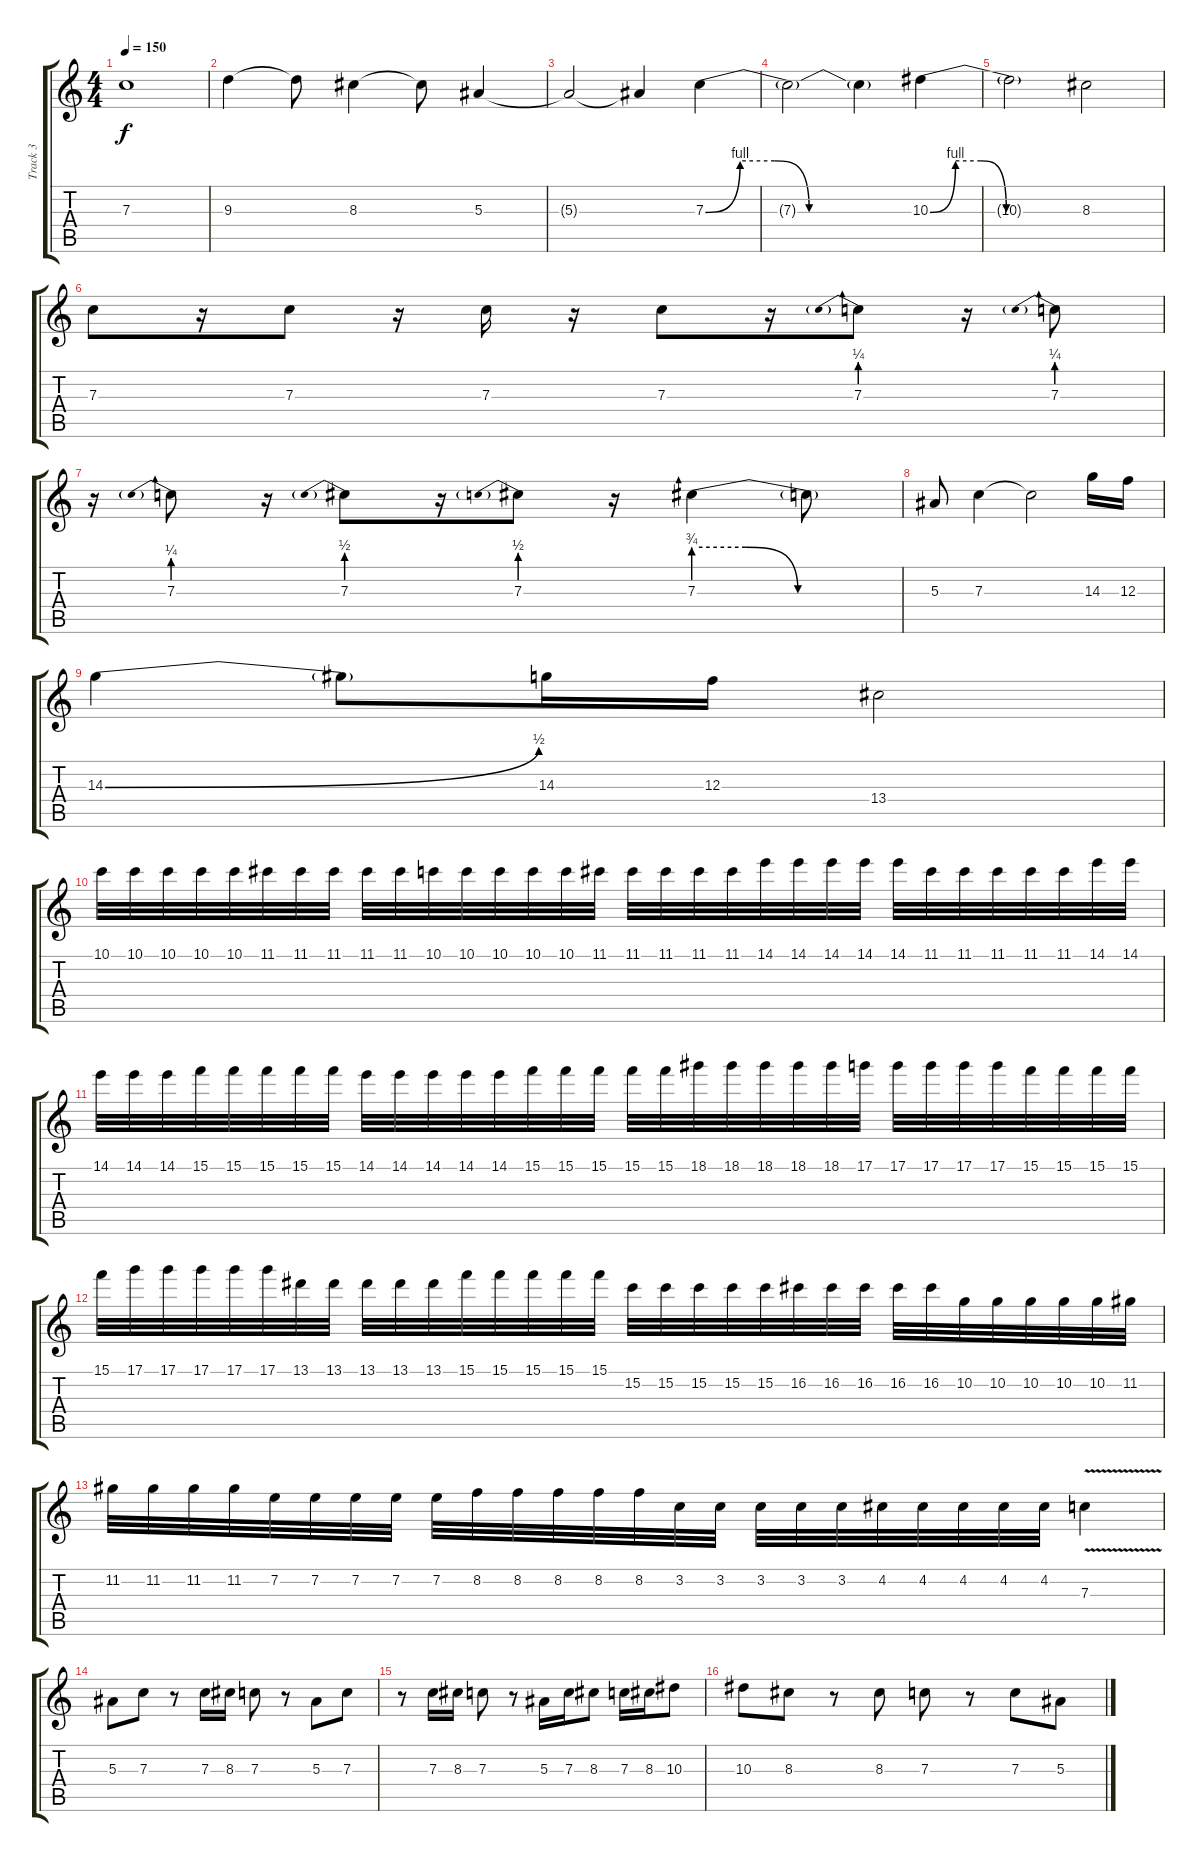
\track ("Track 3" "Track 3") {instrument distortionguitar}
\staff {score tabs}
\tuning (D4 A3 F3 C3 G2 C2) {hide}
\ts (4 4)
\tempo 150
\clef g2
\ks c
7.3{t}.1{dy f} |
9.3.4 9.3{t}.8 8.3.4 8.3{t}.8 5.3.4 |
5.3{t}.2 5.3{t}.4 7.3{be (custom 0 0 10 4 20 4 30 0 60 0)}.4 |
7.3{t}.2 7.3{t}.4 10.3{be (custom 0 0 10 4 20 4 30 0 60 0)}.4 |
10.3{t}.2 8.3.2 |
7.3.8 r.16 7.3.8 r.16 7.3.16 r.16 7.3.8 r.16 7.3{be (prebend 0 1 60 1)}.8 r.16 7.3{be (prebend 0 1 60 1)}.8 |
r.16 7.3{be (prebend 0 1 60 1)}.8 r.16 7.3{be (prebend 0 2 60 2)}.8 r.16 7.3{be (prebend 0 2 60 2)}.8 r.16 7.3{be (custom 0 3 15 3 30 0 60 0)}.4 7.3{t}.8 |
5.3.8 7.3.4 7.3{t}.2 14.3.16 12.3.16 |
14.3{be (bend 0 0 60 2)}.4 14.3{t}.8 14.3.16 12.3.16 13.4.2 |
10.1.32 10.1.32 10.1.32 10.1.32 10.1.32 11.1.32 11.1.32 11.1.32 11.1.32 11.1.32 10.1.32 10.1.32 10.1.32 10.1.32 10.1.32 11.1.32 11.1.32 11.1.32 11.1.32 11.1.32 14.1.32 14.1.32 14.1.32 14.1.32 14.1.32 11.1.32 11.1.32 11.1.32 11.1.32 11.1.32 14.1.32 14.1.32 |
14.1.32 14.1.32 14.1.32 15.1.32 15.1.32 15.1.32 15.1.32 15.1.32 14.1.32 14.1.32 14.1.32 14.1.32 14.1.32 15.1.32 15.1.32 15.1.32 15.1.32 15.1.32 18.1.32 18.1.32 18.1.32 18.1.32 18.1.32 17.1.32 17.1.32 17.1.32 17.1.32 17.1.32 15.1.32 15.1.32 15.1.32 15.1.32 |
15.1.32 17.1.32 17.1.32 17.1.32 17.1.32 17.1.32 13.1.32 13.1.32 13.1.32 13.1.32 13.1.32 15.1.32 15.1.32 15.1.32 15.1.32 15.1.32 15.2.32 15.2.32 15.2.32 15.2.32 15.2.32 16.2.32 16.2.32 16.2.32 16.2.32 16.2.32 10.2.32 10.2.32 10.2.32 10.2.32 10.2.32 11.2.32 |
11.2.32 11.2.32 11.2.32 11.2.32 7.2.32 7.2.32 7.2.32 7.2.32 7.2.32 8.2.32 8.2.32 8.2.32 8.2.32 8.2.32 3.2.32 3.2.32 3.2.32 3.2.32 3.2.32 4.2.32 4.2.32 4.2.32 4.2.32 4.2.32 7.3{v}.4 |
5.3.8 7.3.8 r.8 7.3.16 8.3.16 7.3.8 r.8 5.3.8 7.3.8 |
r.8 7.3.16 8.3.16 7.3.8 r.8 5.3.16 7.3.16 8.3.8 7.3.16 8.3.16 10.3.8 |
10.3.8 8.3.8 r.8 8.3.8 7.3.8 r.8 7.3.8 5.3.8
